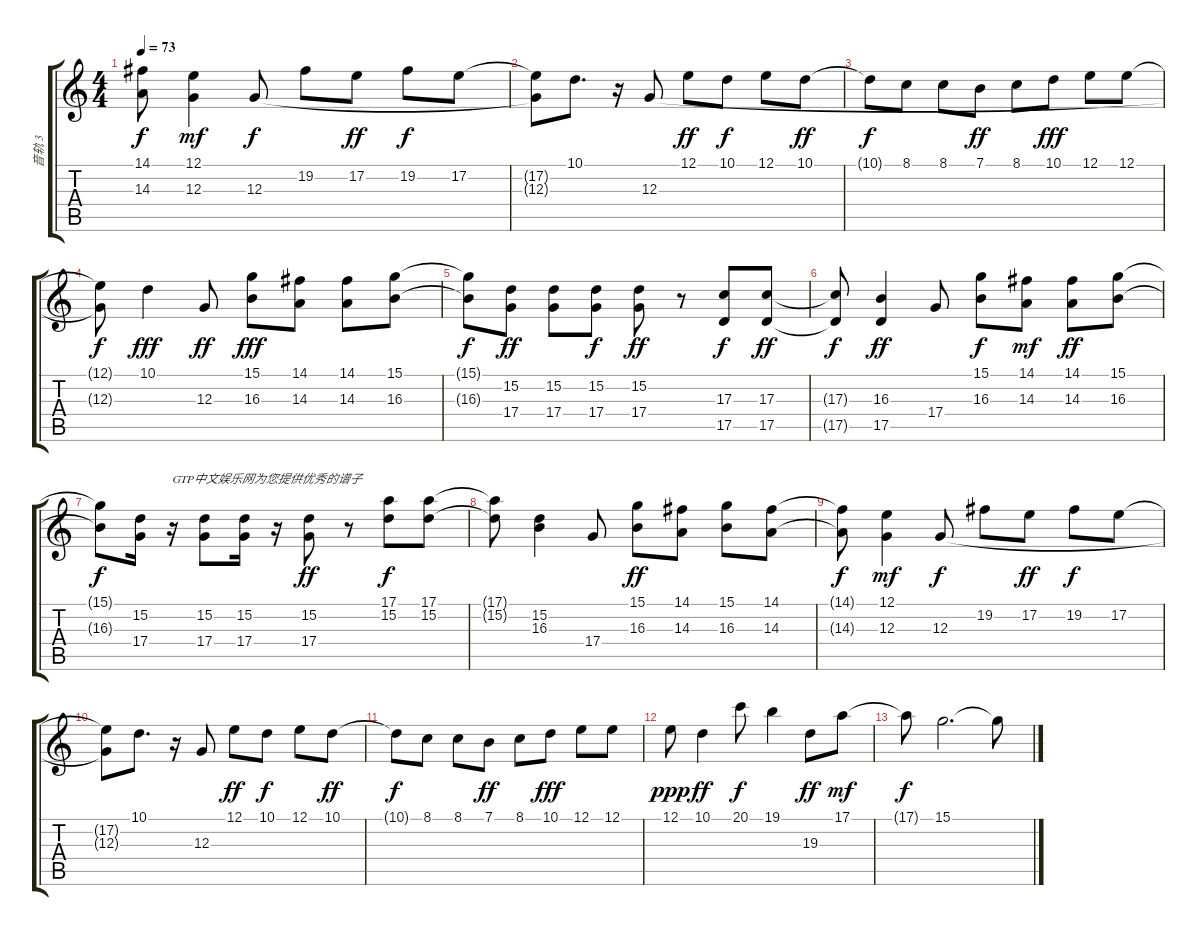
\track ("音轨 3" "音轨 3") {instrument flute}
\staff {score tabs}
\tuning (E4 B3 G3 D3 A2 E2) {hide}
\ts (4 4)
\tempo 73
\clef g2
\ks c
(14.1{t} 14.3{t}).8{dy f} (12.1 12.3).4{dy mf} 12.3.8{dy f} 19.2.8 17.2.8{dy ff} 19.2.8{dy f} 17.2.8 |
(17.2{t} 12.3{t}).8 10.1.8{d} r.16 12.3.8 12.1.8{dy ff} 10.1.8{dy f} 12.1.8 10.1.8{dy ff} |
10.1{t}.8{dy f} 8.1.8 8.1.8 7.1.8{dy ff} 8.1.8 10.1.8{dy fff} 12.1.8 12.1.8 |
(12.1{t} 12.3{t}).8{dy f} 10.1.4{dy fff} 12.3.8{dy ff} (15.1 16.3).8{dy fff} (14.1 14.3).8 (14.1 14.3).8 (15.1 16.3).8 |
(15.1{t} 16.3{t}).8{dy f} (15.2 17.4).8{dy ff} (15.2 17.4).8 (15.2 17.4).8{dy f} (15.2 17.4).8{dy ff} r.8 (17.3 17.5).8{dy f} (17.3 17.5).8{dy ff} |
(17.3{t} 17.5{t}).8{dy f} (16.3 17.5).4{dy ff} 17.4.8 (15.1 16.3).8{dy f} (14.1 14.3).8{dy mf} (14.1 14.3).8{dy ff} (15.1 16.3).8 |
(15.1{t} 16.3{t}).8{dy f} (15.2 17.4).16 r.16{txt "GTP中文娱乐网为您提供优秀的谱子"} (15.2 17.4).8 (15.2 17.4).16 r.16 (15.2 17.4).8{dy ff} r.8 (17.1 15.2).8{dy f} (17.1 15.2).8 |
(17.1{t} 15.2{t}).8 (15.2 16.3).4 17.4.8 (15.1 16.3).8{dy ff} (14.1 14.3).8 (15.1 16.3).8 (14.1 14.3).8 |
(14.1{t} 14.3{t}).8{dy f} (12.1 12.3).4{dy mf} 12.3.8{dy f} 19.2.8 17.2.8{dy ff} 19.2.8{dy f} 17.2.8 |
(17.2{t} 12.3{t}).8 10.1.8{d} r.16 12.3.8 12.1.8{dy ff} 10.1.8{dy f} 12.1.8 10.1.8{dy ff} |
10.1{t}.8{dy f} 8.1.8 8.1.8 7.1.8{dy ff} 8.1.8 10.1.8{dy fff} 12.1.8 12.1.8 |
12.1.8{dy ppp} 10.1.4{dy ff} 20.1.8{dy f} 19.1.4 19.3.8{dy ff} 17.1.8{dy mf} |
17.1{t}.8{dy f} 15.1.2{d} 15.1{t}.8
